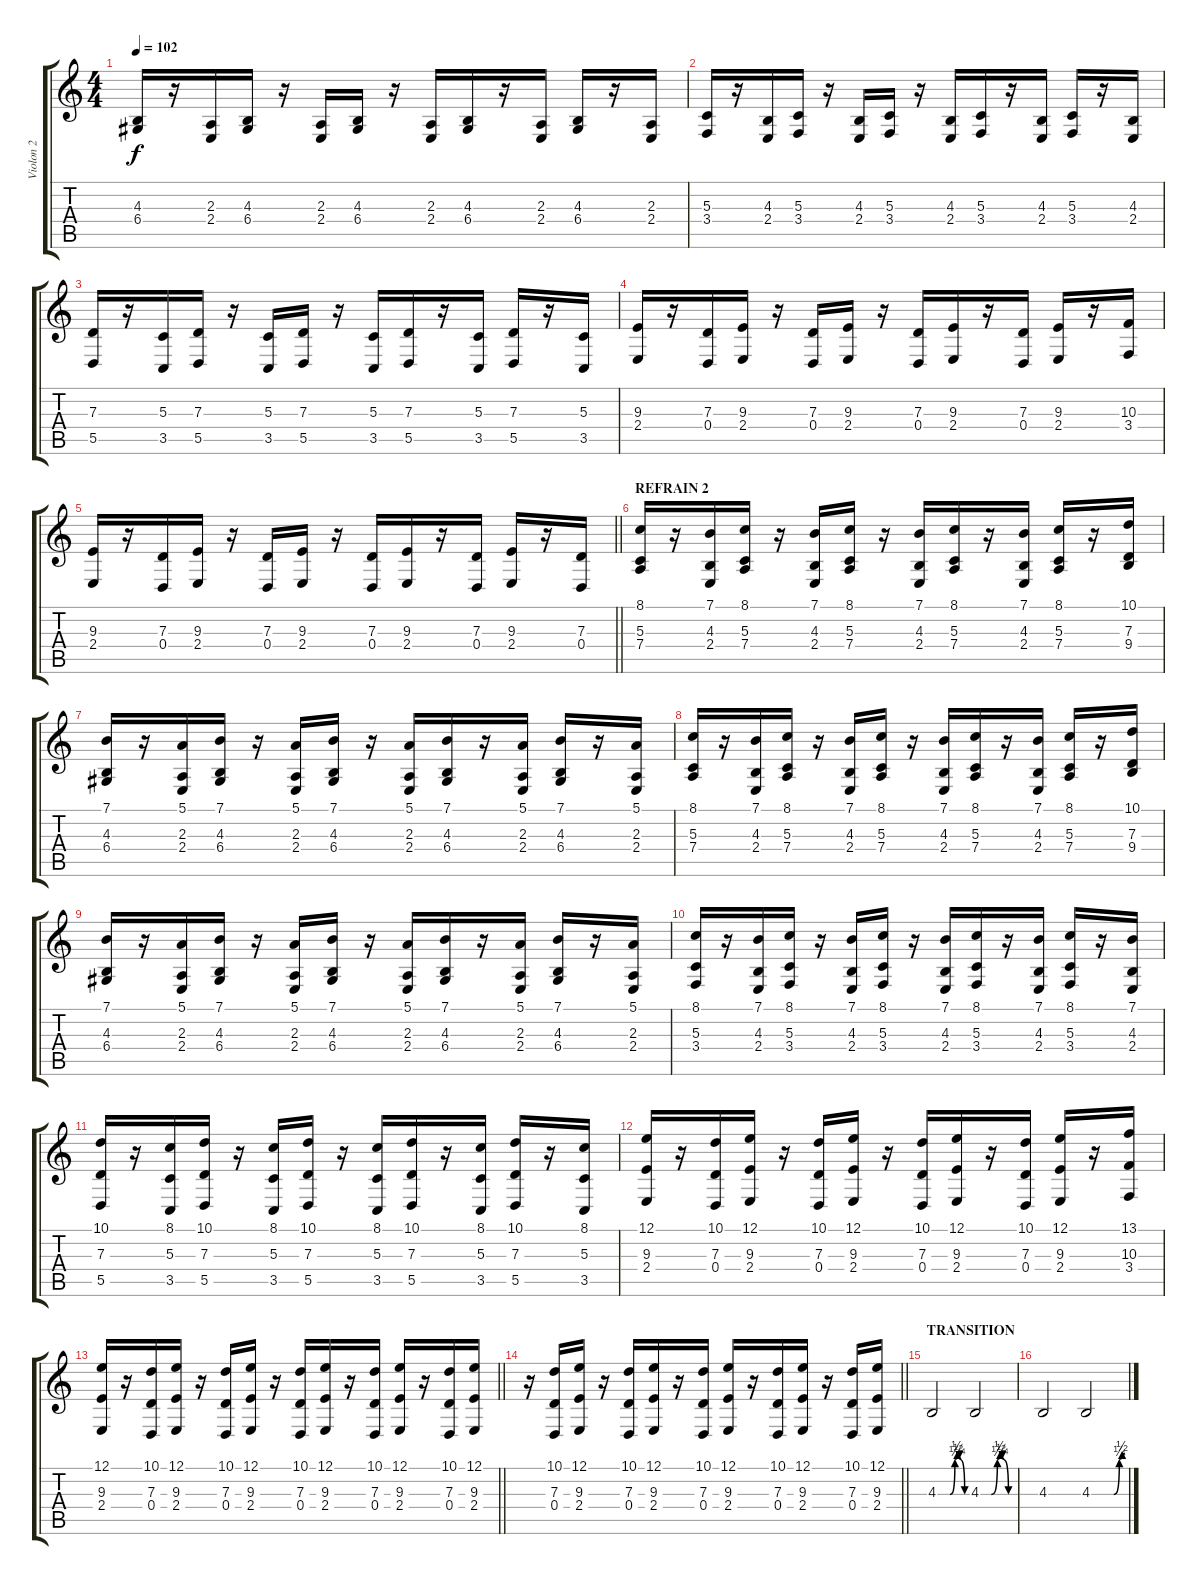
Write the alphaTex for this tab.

\track ("Violon 2" "Violon 2") {instrument violin}
\staff {score tabs}
\tuning (E4 B3 G3 D3 A2 E2) {hide}
\ts (4 4)
\tempo 102
\clef g2
\ks c
(4.3 6.4).16{dy f} r.16 (2.3 2.4).16 (4.3 6.4).16 r.16 (2.3 2.4).16 (4.3 6.4).16 r.16 (2.3 2.4).16 (4.3 6.4).16 r.16 (2.3 2.4).16 (4.3 6.4).16 r.16 (2.3 2.4).16 |
(5.3 3.4).16 r.16 (4.3 2.4).16 (5.3 3.4).16 r.16 (4.3 2.4).16 (5.3 3.4).16 r.16 (4.3 2.4).16 (5.3 3.4).16 r.16 (4.3 2.4).16 (5.3 3.4).16 r.16 (4.3 2.4).16 |
(7.3 5.5).16 r.16 (5.3 3.5).16 (7.3 5.5).16 r.16 (5.3 3.5).16 (7.3 5.5).16 r.16 (5.3 3.5).16 (7.3 5.5).16 r.16 (5.3 3.5).16 (7.3 5.5).16 r.16 (5.3 3.5).16 |
(9.3 2.4).16 r.16 (7.3 0.4).16 (9.3 2.4).16 r.16 (7.3 0.4).16 (9.3 2.4).16 r.16 (7.3 0.4).16 (9.3 2.4).16 r.16 (7.3 0.4).16 (9.3 2.4).16 r.16 (10.3 3.4).16 |
\barLineRight lightlight
(9.3 2.4).16 r.16 (7.3 0.4).16 (9.3 2.4).16 r.16 (7.3 0.4).16 (9.3 2.4).16 r.16 (7.3 0.4).16 (9.3 2.4).16 r.16 (7.3 0.4).16 (9.3 2.4).16 r.16 (7.3 0.4).16 |
\section ("" "REFRAIN 2")
(8.1 5.3 7.4).16 r.16 (7.1 4.3 2.4).16 (8.1 5.3 7.4).16 r.16 (7.1 4.3 2.4).16 (8.1 5.3 7.4).16 r.16 (7.1 4.3 2.4).16 (8.1 5.3 7.4).16 r.16 (7.1 4.3 2.4).16 (8.1 5.3 7.4).16 r.16 (10.1 7.3 9.4).16 |
(7.1 4.3 6.4).16 r.16 (5.1 2.3 2.4).16 (7.1 4.3 6.4).16 r.16 (5.1 2.3 2.4).16 (7.1 4.3 6.4).16 r.16 (5.1 2.3 2.4).16 (7.1 4.3 6.4).16 r.16 (5.1 2.3 2.4).16 (7.1 4.3 6.4).16 r.16 (5.1 2.3 2.4).16 |
(8.1 5.3 7.4).16 r.16 (7.1 4.3 2.4).16 (8.1 5.3 7.4).16 r.16 (7.1 4.3 2.4).16 (8.1 5.3 7.4).16 r.16 (7.1 4.3 2.4).16 (8.1 5.3 7.4).16 r.16 (7.1 4.3 2.4).16 (8.1 5.3 7.4).16 r.16 (10.1 7.3 9.4).16 |
(7.1 4.3 6.4).16 r.16 (5.1 2.3 2.4).16 (7.1 4.3 6.4).16 r.16 (5.1 2.3 2.4).16 (7.1 4.3 6.4).16 r.16 (5.1 2.3 2.4).16 (7.1 4.3 6.4).16 r.16 (5.1 2.3 2.4).16 (7.1 4.3 6.4).16 r.16 (5.1 2.3 2.4).16 |
(8.1 5.3 3.4).16 r.16 (7.1 4.3 2.4).16 (8.1 5.3 3.4).16 r.16 (7.1 4.3 2.4).16 (8.1 5.3 3.4).16 r.16 (7.1 4.3 2.4).16 (8.1 5.3 3.4).16 r.16 (7.1 4.3 2.4).16 (8.1 5.3 3.4).16 r.16 (7.1 4.3 2.4).16 |
(10.1 7.3 5.5).16 r.16 (8.1 5.3 3.5).16 (10.1 7.3 5.5).16 r.16 (8.1 5.3 3.5).16 (10.1 7.3 5.5).16 r.16 (8.1 5.3 3.5).16 (10.1 7.3 5.5).16 r.16 (8.1 5.3 3.5).16 (10.1 7.3 5.5).16 r.16 (8.1 5.3 3.5).16 |
(12.1 9.3 2.4).16 r.16 (10.1 7.3 0.4).16 (12.1 9.3 2.4).16 r.16 (10.1 7.3 0.4).16 (12.1 9.3 2.4).16 r.16 (10.1 7.3 0.4).16 (12.1 9.3 2.4).16 r.16 (10.1 7.3 0.4).16 (12.1 9.3 2.4).16 r.16 (13.1 10.3 3.4).16 |
\barLineRight lightlight
(12.1 9.3 2.4).16 r.16 (10.1 7.3 0.4).16 (12.1 9.3 2.4).16 r.16 (10.1 7.3 0.4).16 (12.1 9.3 2.4).16 r.16 (10.1 7.3 0.4).16 (12.1 9.3 2.4).16 r.16 (10.1 7.3 0.4).16 (12.1 9.3 2.4).16 r.16 (10.1 7.3 0.4).16 (12.1 9.3 2.4).16 |
\barLineRight lightlight
r.16 (10.1 7.3 0.4).16 (12.1 9.3 2.4).16 r.16 (10.1 7.3 0.4).16 (12.1 9.3 2.4).16 r.16 (10.1 7.3 0.4).16 (12.1 9.3 2.4).16 r.16 (10.1 7.3 0.4).16 (12.1 9.3 2.4).16 r.16 (10.1 7.3 0.4).16 (12.1 9.3 2.4).16 |
\section ("" "TRANSITION")
4.3{be (custom 0 0 25 0 35 1 40 2 44 1 55 0 60 0)}.2 4.3{be (custom 0 0 19 0 30 1 35 2 39 1 50 0 60 0)}.2 |
4.3.2 4.3{be (custom 0 0 40 0 50 1 55 2 60 2)}.2
